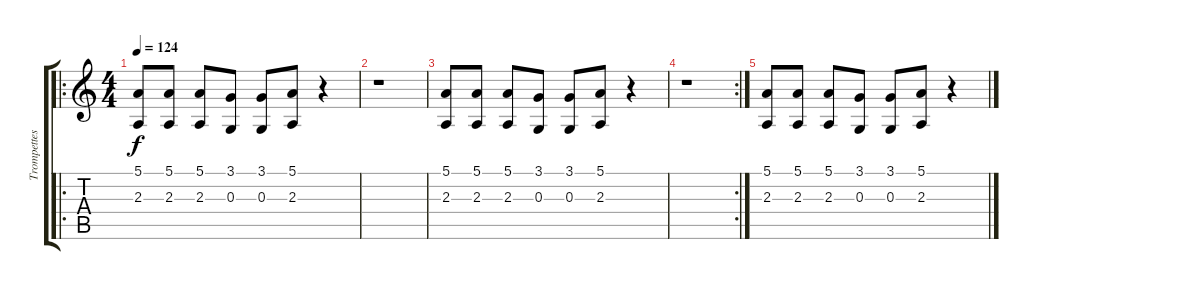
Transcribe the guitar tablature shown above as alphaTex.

\track ("Trompettes/Sax" "Trompettes") {instrument brasssection}
\staff {score tabs}
\tuning (E4 B3 G3 D3 A2 E2) {hide}
\ro
\ts (4 4)
\tempo 124
\clef g2
\ks c
(5.1 2.3).8{dy f} (5.1 2.3).8 (5.1 2.3).8 (3.1 0.3).8 (3.1 0.3).8 (5.1 2.3).8 r.4 |
r.1 |
(5.1 2.3).8 (5.1 2.3).8 (5.1 2.3).8 (3.1 0.3).8 (3.1 0.3).8 (5.1 2.3).8 r.4 |
\rc 2
r.1 |
(5.1 2.3).8 (5.1 2.3).8 (5.1 2.3).8 (3.1 0.3).8 (3.1 0.3).8 (5.1 2.3).8 r.4
